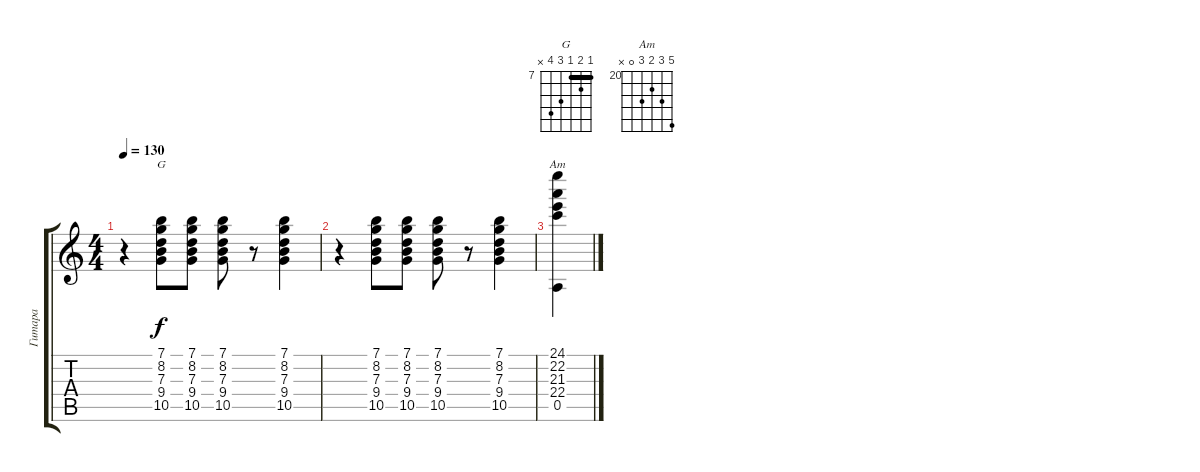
\track ("Гитара" "Гитара") {instrument acousticguitarsteel}
\staff {score tabs}
\tuning (E4 B3 G3 D3 A2 E2) {hide}
\chord ("G" 7 8 7 9 10 x) {firstfret 7 barre 7}
\chord ("Am" 24 22 21 22 0 x) {firstfret 20}
\ts (4 4)
\tempo 130
\clef g2
\ks c
r.4{dy f} (7.1 8.2 7.3 9.4 10.5).8{ch "G"} (7.1 8.2 7.3 9.4 10.5).8 (7.1 8.2 7.3 9.4 10.5).8 r.8 (7.1 8.2 7.3 9.4 10.5).4 |
r.4 (7.1 8.2 7.3 9.4 10.5).8 (7.1 8.2 7.3 9.4 10.5).8 (7.1 8.2 7.3 9.4 10.5).8 r.8 (7.1 8.2 7.3 9.4 10.5).4 |
(24.1 22.2 21.3 22.4 0.5).4{ch "Am"}
